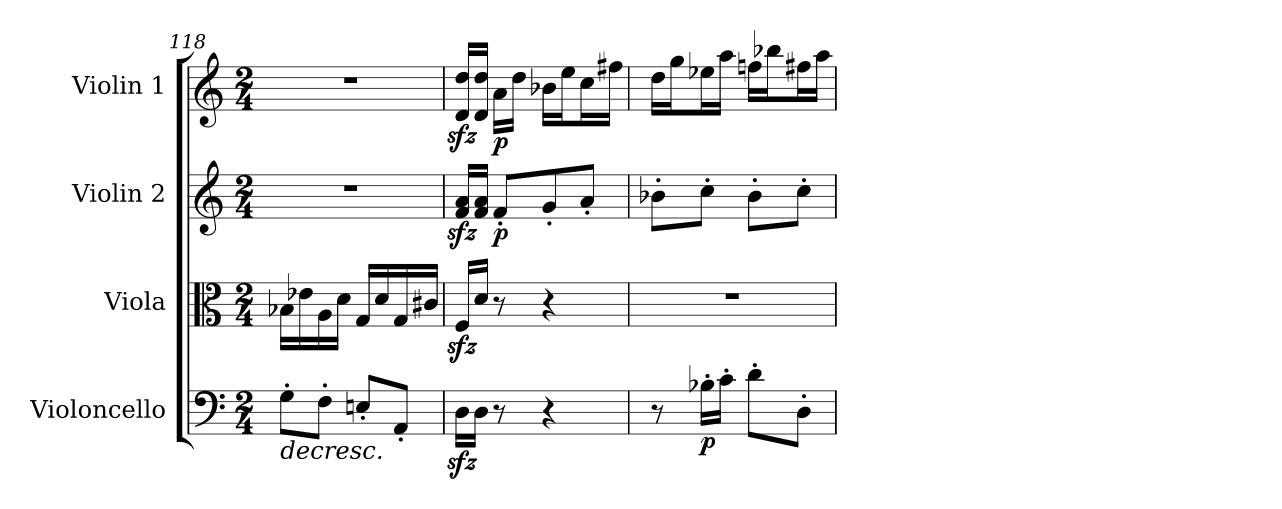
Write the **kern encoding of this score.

**kern	**dynam	**kern	**kern	**dynam	**kern	**dynam
*part4	*part4	*part3	*part2	*part2	*part1	*part1
*staff4	*staff4	*staff3	*staff2	*staff2	*staff1	*staff1
*I"Violoncello	*	*I"Viola	*I"Violin 2	*	*I"Violin 1	*
*I'Vc	*	*I'Vla	*I'Vln	*	*I'Vln	*
*clefF4	*	*clefC3	*clefG2	*	*clefG2	*
*k[]	*	*k[]	*k[]	*	*k[]	*
*M2/4	*	*M2/4	*M2/4	*	*M2/4	*
=118	=118	=118	=118	=118	=118	=118
!	!LO:HP:b	!	!	!	!	!
8G'\L	>	16B-X\LL	2r	.	2r	.
.	.	16e-X\	.	.	.	.
8F'\J	.	16A\	.	.	.	.
.	.	16d\JJ	.	.	.	.
8En'/L	.	16G/LL	.	.	.	.
.	.	16d/	.	.	.	.
8AA'/J	.	16G/	.	.	.	.
.	.	16c#X/JJ	.	.	.	.
=119	=119	=119	=119	=119	=119	=119
16Dzz<\LL	.	16Fzz</LL	16f/zz< 16a/zz<LL	.	16d/zz< 16dd/zz<LL	.
16D\JJ	.	16d/JJ	16f/ 16a/JJ	.	16d/ 16dd/JJ	.
!	!	!	!	!LO:DY:b	!	!LO:DY:b
8r	.	8r	8f'/L	p	16a\LL	p
.	.	.	.	.	16dd\JJ	.
4r	.	4r	8g'/	.	16b-X\LL	.
.	.	.	.	.	16ee\J	.
.	.	.	8a'/J	.	16cc\L	.
.	.	.	.	.	16ff#X\JJ	.
=120	=120	=120	=120	=120	=120	=120
8r	.	2r	8b-X'\L	.	16dd\LL	.
.	.	.	.	.	16gg\J	.
!	!LO:DY:b	!	!	!	!	!
16B-X'\LL	p	.	8cc'\J	.	16ee-X\L	.
16c'\JJ	.	.	.	.	16aa\JJ	.
8d'\L	.	.	8b-'\L	.	16ffn\LL	.
.	.	.	.	.	16bb-X\J	.
8D'\J	.	.	8cc'\J	.	16ff#X\L	.
.	.	.	.	.	16aa\JJ	.
.	]	.	.	.	.	.
=	=	=	=	=	=	=
*-	*-	*-	*-	*-	*-	*-
